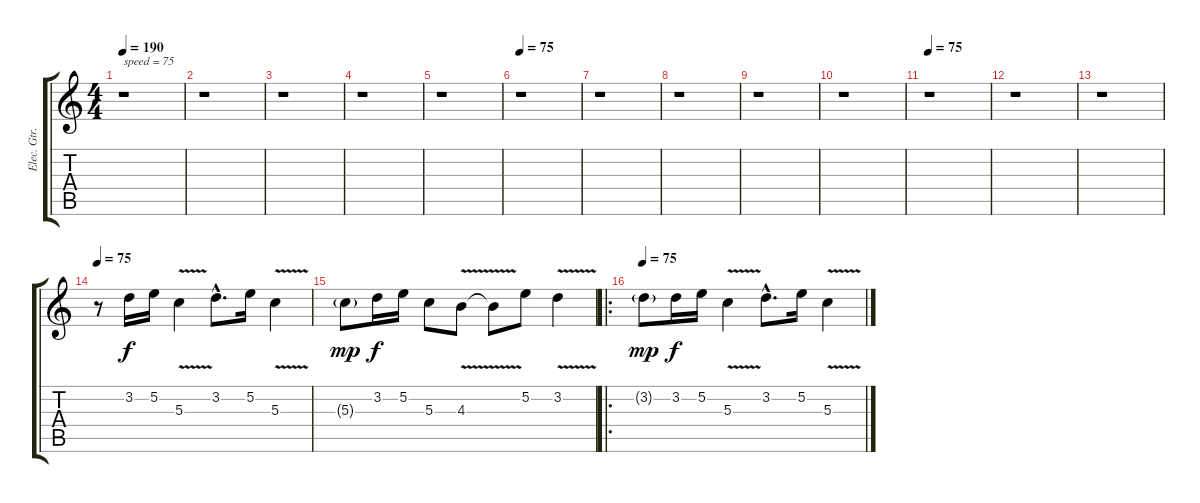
\track ("Elec. Gtr. II(w solos)" "Elec. Gtr.") {instrument distortionguitar}
\staff {score tabs}
\tuning (E4 B3 G3 D3 A2 E2) {hide}
\ts (4 4)
\tempo 190
\tempo 75
\tempo 190
\clef g2
\ks c
r.1{txt "speed = 75" dy f instrument distortionguitar} |
r.1 |
r.1 |
r.1 |
r.1 |
\tempo 75
r.1 |
r.1 |
r.1 |
r.1 |
r.1 |
\tempo 75
r.1 |
r.1 |
r.1 |
\tempo 75
r.8 3.2.16 5.2.16 5.3{v}.4 3.2{hac}.8{d} 5.2.16 5.3{v}.4 |
5.3{g}.8{dy mp} 3.2.16{dy f} 5.2.16 5.3.8 4.3{v}.8 4.3{t}.8 5.2.8 3.2{v}.4 |
\ro
\tempo 75
3.2{g}.8{dy mp} 3.2.16{dy f} 5.2.16 5.3{v}.4 3.2{hac}.8{d} 5.2.16 5.3{v}.4
